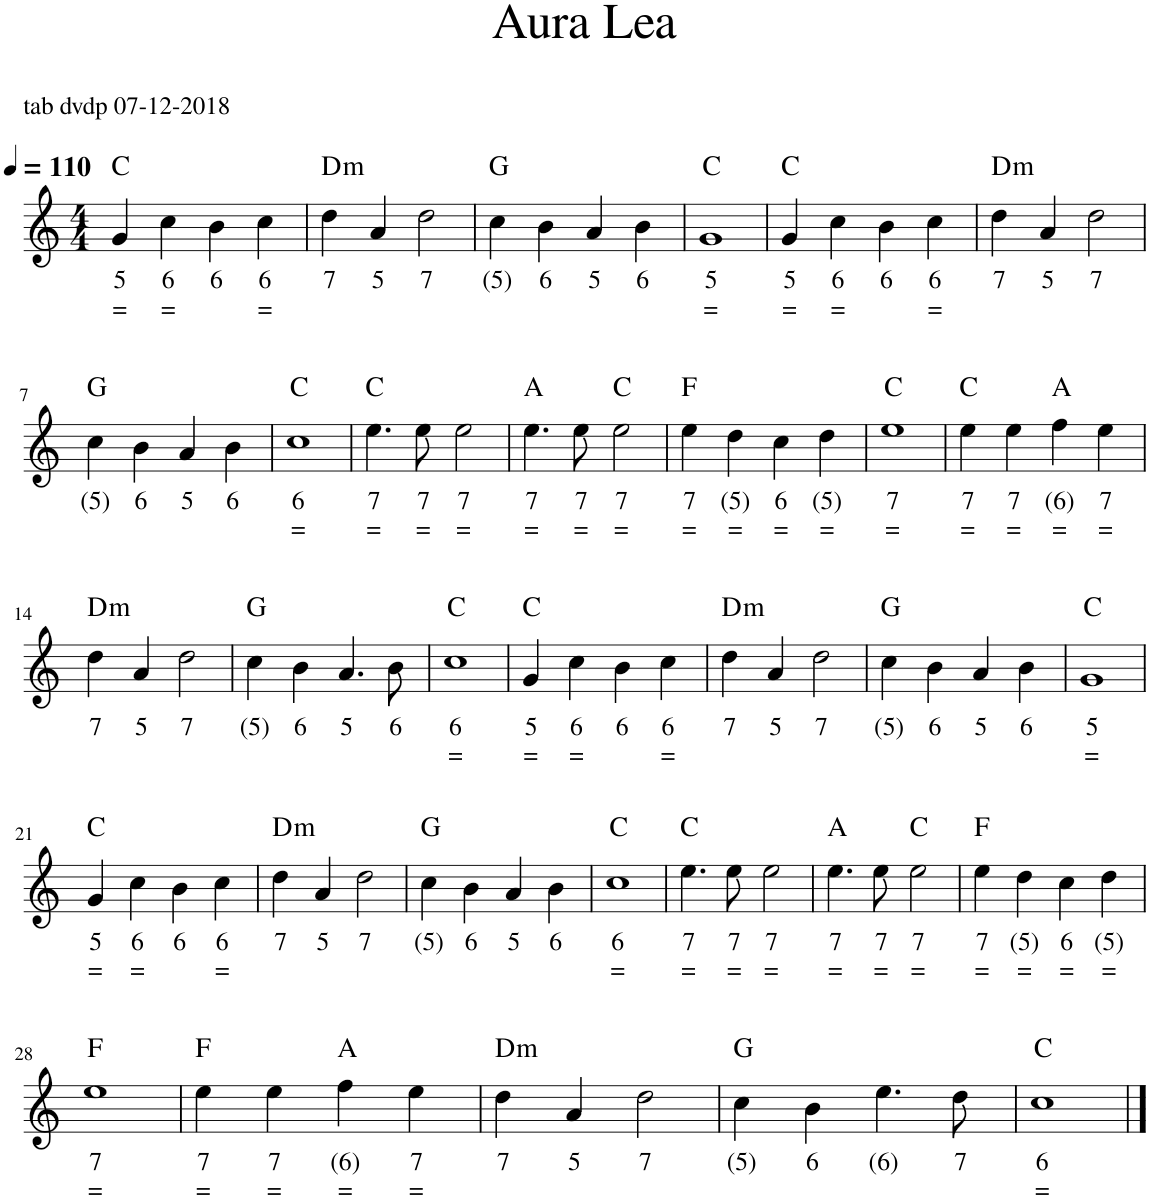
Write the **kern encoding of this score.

**kern	**text	**text	**harte
*part1	*part1	*part1	*part1
*staff1	*staff1	*staff1	*
*I"Accordion	*	*	*
*I'Acc	*	*	*
*clefG2	*	*	*
*k[]	*	*	*
*M4/4	*	*	*
*MM110	*	*	*
=1	=1	=1	=1
!	!LO:LY:b	!LO:LY:b	!
4g/	5	=	C:maj
!	!LO:LY:b	!LO:LY:b	!
4cc\	6	=	.
!	!LO:LY:b	!	!
4b\	6	.	.
!	!LO:LY:b	!LO:LY:b	!
4cc\	6	=	.
=2	=2	=2	=2
!	!LO:LY:b	!	!LO:H:kt=m
4dd\	7	.	D:min
!	!LO:LY:b	!	!
4a/	5	.	.
!	!LO:LY:b	!	!
2dd\	7	.	.
=3	=3	=3	=3
!	!LO:LY:b	!	!
4cc\	(5)	.	G:maj
!	!LO:LY:b	!	!
4b\	6	.	.
!	!LO:LY:b	!	!
4a/	5	.	.
!	!LO:LY:b	!	!
4b\	6	.	.
=4	=4	=4	=4
!	!LO:LY:b	!LO:LY:b	!
1g	5	=	C:maj
=5	=5	=5	=5
!	!LO:LY:b	!LO:LY:b	!
4g/	5	=	C:maj
!	!LO:LY:b	!LO:LY:b	!
4cc\	6	=	.
!	!LO:LY:b	!	!
4b\	6	.	.
!	!LO:LY:b	!LO:LY:b	!
4cc\	6	=	.
=6	=6	=6	=6
!	!LO:LY:b	!	!LO:H:kt=m
4dd\	7	.	D:min
!	!LO:LY:b	!	!
4a/	5	.	.
!	!LO:LY:b	!	!
2dd\	7	.	.
!!LO:LB:g=z
=7	=7	=7	=7
!	!LO:LY:b	!	!
4cc\	(5)	.	G:maj
!	!LO:LY:b	!	!
4b\	6	.	.
!	!LO:LY:b	!	!
4a/	5	.	.
!	!LO:LY:b	!	!
4b\	6	.	.
=8	=8	=8	=8
!	!LO:LY:b	!LO:LY:b	!
1cc	6	=	C:maj
=9	=9	=9	=9
!	!LO:LY:b	!LO:LY:b	!
4.ee\	7	=	C:maj
!	!LO:LY:b	!LO:LY:b	!
8ee\	7	=	.
!	!LO:LY:b	!LO:LY:b	!
2ee\	7	=	.
=10	=10	=10	=10
!	!LO:LY:b	!LO:LY:b	!
4.ee\	7	=	A:maj
!	!LO:LY:b	!LO:LY:b	!
8ee\	7	=	.
!	!LO:LY:b	!LO:LY:b	!
2ee\	7	=	C:maj
=11	=11	=11	=11
!	!LO:LY:b	!LO:LY:b	!
4ee\	7	=	F:maj
!	!LO:LY:b	!LO:LY:b	!
4dd\	(5)	=	.
!	!LO:LY:b	!LO:LY:b	!
4cc\	6	=	.
!	!LO:LY:b	!LO:LY:b	!
4dd\	(5)	=	.
=12	=12	=12	=12
!	!LO:LY:b	!LO:LY:b	!
1ee	7	=	C:maj
=13	=13	=13	=13
!	!LO:LY:b	!LO:LY:b	!
4ee\	7	=	C:maj
!	!LO:LY:b	!LO:LY:b	!
4ee\	7	=	.
!	!LO:LY:b	!LO:LY:b	!
4ff\	(6)	=	A:maj
!	!LO:LY:b	!LO:LY:b	!
4ee\	7	=	.
!!LO:LB:g=z
=14	=14	=14	=14
!	!LO:LY:b	!	!LO:H:kt=m
4dd\	7	.	D:min
!	!LO:LY:b	!	!
4a/	5	.	.
!	!LO:LY:b	!	!
2dd\	7	.	.
=15	=15	=15	=15
!	!LO:LY:b	!	!
4cc\	(5)	.	G:maj
!	!LO:LY:b	!	!
4b\	6	.	.
!	!LO:LY:b	!	!
4.a/	5	.	.
!	!LO:LY:b	!	!
8b\	6	.	.
=16	=16	=16	=16
!	!LO:LY:b	!LO:LY:b	!
1cc	6	=	C:maj
=17	=17	=17	=17
!	!LO:LY:b	!LO:LY:b	!
4g/	5	=	C:maj
!	!LO:LY:b	!LO:LY:b	!
4cc\	6	=	.
!	!LO:LY:b	!	!
4b\	6	.	.
!	!LO:LY:b	!LO:LY:b	!
4cc\	6	=	.
=18	=18	=18	=18
!	!LO:LY:b	!	!LO:H:kt=m
4dd\	7	.	D:min
!	!LO:LY:b	!	!
4a/	5	.	.
!	!LO:LY:b	!	!
2dd\	7	.	.
=19	=19	=19	=19
!	!LO:LY:b	!	!
4cc\	(5)	.	G:maj
!	!LO:LY:b	!	!
4b\	6	.	.
!	!LO:LY:b	!	!
4a/	5	.	.
!	!LO:LY:b	!	!
4b\	6	.	.
=20	=20	=20	=20
!	!LO:LY:b	!LO:LY:b	!
1g	5	=	C:maj
!!LO:LB:g=z
=21	=21	=21	=21
!	!LO:LY:b	!LO:LY:b	!
4g/	5	=	C:maj
!	!LO:LY:b	!LO:LY:b	!
4cc\	6	=	.
!	!LO:LY:b	!	!
4b\	6	.	.
!	!LO:LY:b	!LO:LY:b	!
4cc\	6	=	.
=22	=22	=22	=22
!	!LO:LY:b	!	!LO:H:kt=m
4dd\	7	.	D:min
!	!LO:LY:b	!	!
4a/	5	.	.
!	!LO:LY:b	!	!
2dd\	7	.	.
=23	=23	=23	=23
!	!LO:LY:b	!	!
4cc\	(5)	.	G:maj
!	!LO:LY:b	!	!
4b\	6	.	.
!	!LO:LY:b	!	!
4a/	5	.	.
!	!LO:LY:b	!	!
4b\	6	.	.
=24	=24	=24	=24
!	!LO:LY:b	!LO:LY:b	!
1cc	6	=	C:maj
=25	=25	=25	=25
!	!LO:LY:b	!LO:LY:b	!
4.ee\	7	=	C:maj
!	!LO:LY:b	!LO:LY:b	!
8ee\	7	=	.
!	!LO:LY:b	!LO:LY:b	!
2ee\	7	=	.
=26	=26	=26	=26
!	!LO:LY:b	!LO:LY:b	!
4.ee\	7	=	A:maj
!	!LO:LY:b	!LO:LY:b	!
8ee\	7	=	.
!	!LO:LY:b	!LO:LY:b	!
2ee\	7	=	C:maj
=27	=27	=27	=27
!	!LO:LY:b	!LO:LY:b	!
4ee\	7	=	F:maj
!	!LO:LY:b	!LO:LY:b	!
4dd\	(5)	=	.
!	!LO:LY:b	!LO:LY:b	!
4cc\	6	=	.
!	!LO:LY:b	!LO:LY:b	!
4dd\	(5)	=	.
!!LO:LB:g=z
=28	=28	=28	=28
!	!LO:LY:b	!LO:LY:b	!
1ee	7	=	F:maj
=29	=29	=29	=29
!	!LO:LY:b	!LO:LY:b	!
4ee\	7	=	F:maj
!	!LO:LY:b	!LO:LY:b	!
4ee\	7	=	.
!	!LO:LY:b	!LO:LY:b	!
4ff\	(6)	=	A:maj
!	!LO:LY:b	!LO:LY:b	!
4ee\	7	=	.
=30	=30	=30	=30
!	!LO:LY:b	!	!LO:H:kt=m
4dd\	7	.	D:min
!	!LO:LY:b	!	!
4a/	5	.	.
!	!LO:LY:b	!	!
2dd\	7	.	.
=31	=31	=31	=31
!	!LO:LY:b	!	!
4cc\	(5)	.	G:maj
!	!LO:LY:b	!	!
4b\	6	.	.
!	!LO:LY:b	!	!
4.ee\	(6)	.	.
!	!LO:LY:b	!	!
8dd\	7	.	.
=32	=32	=32	=32
!	!LO:LY:b	!LO:LY:b	!
1cc	6	=	C:maj
==	==	==	==
*-	*-	*-	*-
